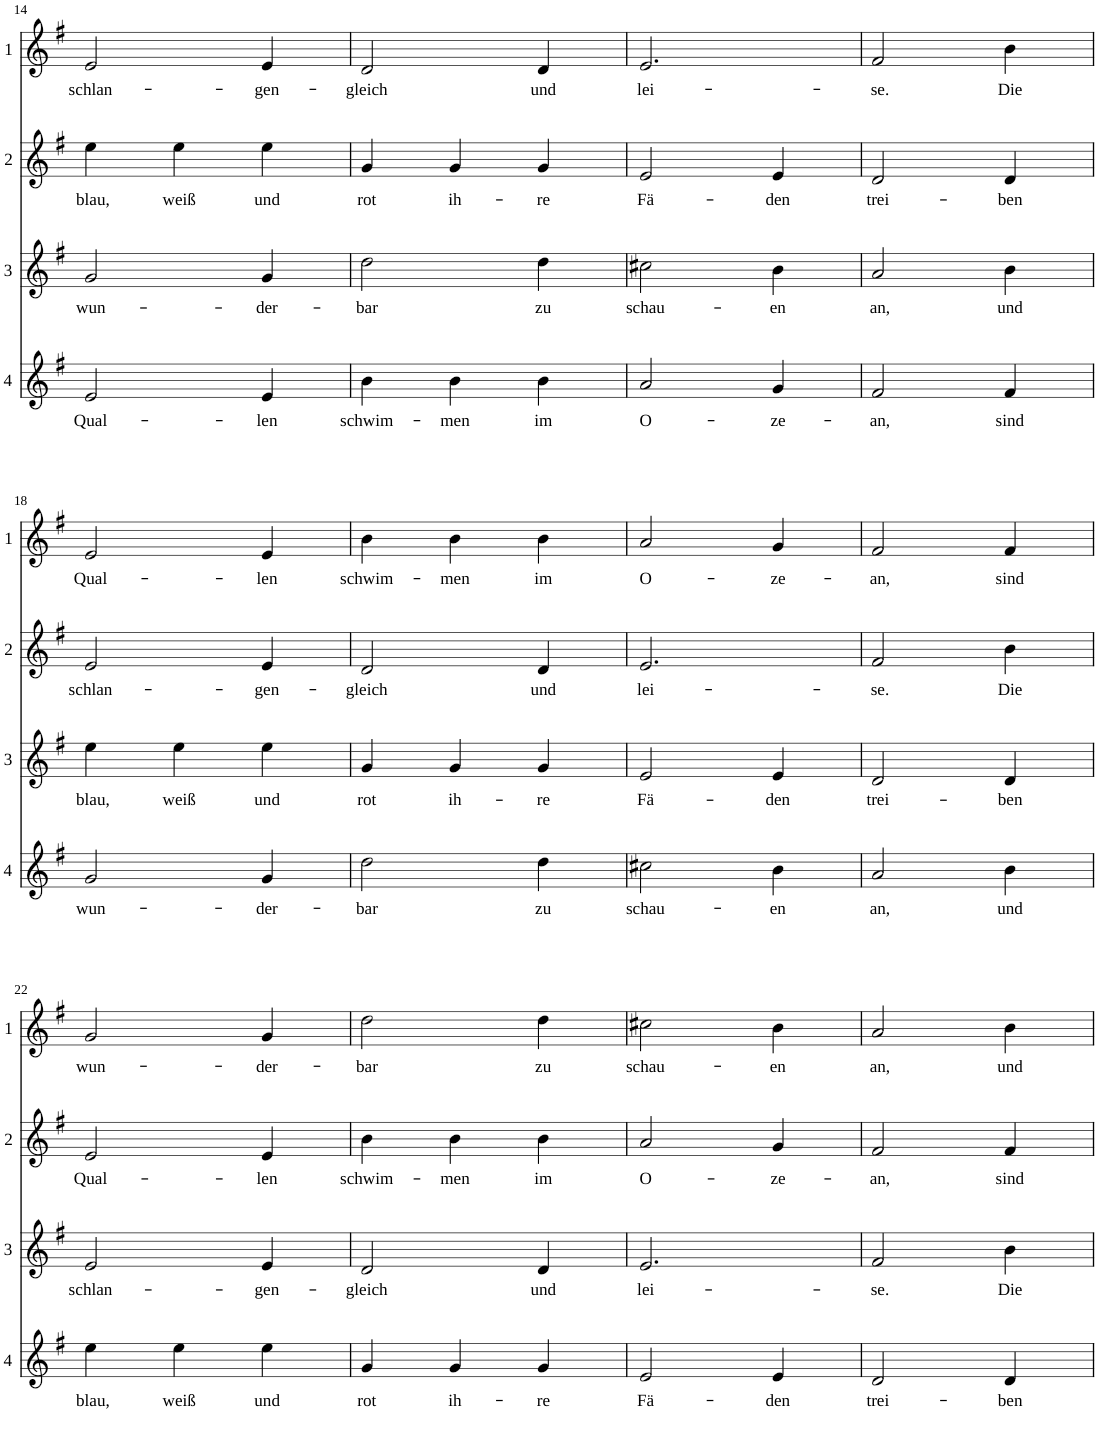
**kern	**text	**kern	**text	**kern	**text	**kern	**text
*part4	*part4	*part3	*part3	*part2	*part2	*part1	*part1
*staff4	*staff4	*staff3	*staff3	*staff2	*staff2	*staff1	*staff1
*I"4	*	*I"3	*	*I"2	*	*I"1	*
!!LO:PB:g=z
*clefG2	*	*clefG2	*	*clefG2	*	*clefG2	*
*k[f#]	*	*k[f#]	*	*k[f#]	*	*k[f#]	*
*G:	*	*G:	*	*G:	*	*G:	*
*M3/4	*	*M3/4	*	*M3/4	*	*M3/4	*
=14	=14	=14	=14	=14	=14	=14	=14
!	!LO:LY:b	!	!LO:LY:b	!	!LO:LY:b	!	!LO:LY:b
2e/	Qual-	2g/	wun-	4ee\	blau,	2e/	schlan-
!	!	!	!	!	!LO:LY:b	!	!
.	.	.	.	4ee\	weiß	.	.
!	!LO:LY:b	!	!LO:LY:b	!	!LO:LY:b	!	!LO:LY:b
4e/	-len	4g/	-der-	4ee\	und	4e/	-gen-
=15	=15	=15	=15	=15	=15	=15	=15
!	!LO:LY:b	!	!LO:LY:b	!	!LO:LY:b	!	!LO:LY:b
4b\	schwim-	2dd\	-bar	4g/	rot	2d/	-gleich
!	!LO:LY:b	!	!	!	!LO:LY:b	!	!
4b\	-men	.	.	4g/	ih-	.	.
!	!LO:LY:b	!	!LO:LY:b	!	!LO:LY:b	!	!LO:LY:b
4b\	im	4dd\	zu	4g/	-re	4d/	und
=16	=16	=16	=16	=16	=16	=16	=16
!	!LO:LY:b	!	!LO:LY:b	!	!LO:LY:b	!	!LO:LY:b
2a/	O-	2cc#X\	schau-	2e/	Fä-	2.e/	lei-
!	!LO:LY:b	!	!LO:LY:b	!	!LO:LY:b	!	!
4g/	-ze-	4b\	-en	4e/	-den	.	.
=17	=17	=17	=17	=17	=17	=17	=17
!	!LO:LY:b	!	!LO:LY:b	!	!LO:LY:b	!	!LO:LY:b
2f#/	-an,	2a/	an,	2d/	trei-	2f#/	-se.
!	!LO:LY:b	!	!LO:LY:b	!	!LO:LY:b	!	!LO:LY:b
4f#/	sind	4b\	und	4d/	-ben	4b\	Die
!!LO:LB:g=z
=18	=18	=18	=18	=18	=18	=18	=18
!	!LO:LY:b	!	!LO:LY:b	!	!LO:LY:b	!	!LO:LY:b
2g/	wun-	4ee\	blau,	2e/	schlan-	2e/	Qual-
!	!	!	!LO:LY:b	!	!	!	!
.	.	4ee\	weiß	.	.	.	.
!	!LO:LY:b	!	!LO:LY:b	!	!LO:LY:b	!	!LO:LY:b
4g/	-der-	4ee\	und	4e/	-gen-	4e/	-len
=19	=19	=19	=19	=19	=19	=19	=19
!	!LO:LY:b	!	!LO:LY:b	!	!LO:LY:b	!	!LO:LY:b
2dd\	-bar	4g/	rot	2d/	-gleich	4b\	schwim-
!	!	!	!LO:LY:b	!	!	!	!LO:LY:b
.	.	4g/	ih-	.	.	4b\	-men
!	!LO:LY:b	!	!LO:LY:b	!	!LO:LY:b	!	!LO:LY:b
4dd\	zu	4g/	-re	4d/	und	4b\	im
=20	=20	=20	=20	=20	=20	=20	=20
!	!LO:LY:b	!	!LO:LY:b	!	!LO:LY:b	!	!LO:LY:b
2cc#X\	schau-	2e/	Fä-	2.e/	lei-	2a/	O-
!	!LO:LY:b	!	!LO:LY:b	!	!	!	!LO:LY:b
4b\	-en	4e/	-den	.	.	4g/	-ze-
=21	=21	=21	=21	=21	=21	=21	=21
!	!LO:LY:b	!	!LO:LY:b	!	!LO:LY:b	!	!LO:LY:b
2a/	an,	2d/	trei-	2f#/	-se.	2f#/	-an,
!	!LO:LY:b	!	!LO:LY:b	!	!LO:LY:b	!	!LO:LY:b
4b\	und	4d/	-ben	4b\	Die	4f#/	sind
!!LO:LB:g=z
=22	=22	=22	=22	=22	=22	=22	=22
!	!LO:LY:b	!	!LO:LY:b	!	!LO:LY:b	!	!LO:LY:b
4ee\	blau,	2e/	schlan-	2e/	Qual-	2g/	wun-
!	!LO:LY:b	!	!	!	!	!	!
4ee\	weiß	.	.	.	.	.	.
!	!LO:LY:b	!	!LO:LY:b	!	!LO:LY:b	!	!LO:LY:b
4ee\	und	4e/	-gen-	4e/	-len	4g/	-der-
=23	=23	=23	=23	=23	=23	=23	=23
!	!LO:LY:b	!	!LO:LY:b	!	!LO:LY:b	!	!LO:LY:b
4g/	rot	2d/	-gleich	4b\	schwim-	2dd\	-bar
!	!LO:LY:b	!	!	!	!LO:LY:b	!	!
4g/	ih-	.	.	4b\	-men	.	.
!	!LO:LY:b	!	!LO:LY:b	!	!LO:LY:b	!	!LO:LY:b
4g/	-re	4d/	und	4b\	im	4dd\	zu
=24	=24	=24	=24	=24	=24	=24	=24
!	!LO:LY:b	!	!LO:LY:b	!	!LO:LY:b	!	!LO:LY:b
2e/	Fä-	2.e/	lei-	2a/	O-	2cc#X\	schau-
!	!LO:LY:b	!	!	!	!LO:LY:b	!	!LO:LY:b
4e/	-den	.	.	4g/	-ze-	4b\	-en
=25	=25	=25	=25	=25	=25	=25	=25
!	!LO:LY:b	!	!LO:LY:b	!	!LO:LY:b	!	!LO:LY:b
2d/	trei-	2f#/	-se.	2f#/	-an,	2a/	an,
!	!LO:LY:b	!	!LO:LY:b	!	!LO:LY:b	!	!LO:LY:b
4d/	-ben	4b\	Die	4f#/	sind	4b\	und
=	=	=	=	=	=	=	=
*-	*-	*-	*-	*-	*-	*-	*-
